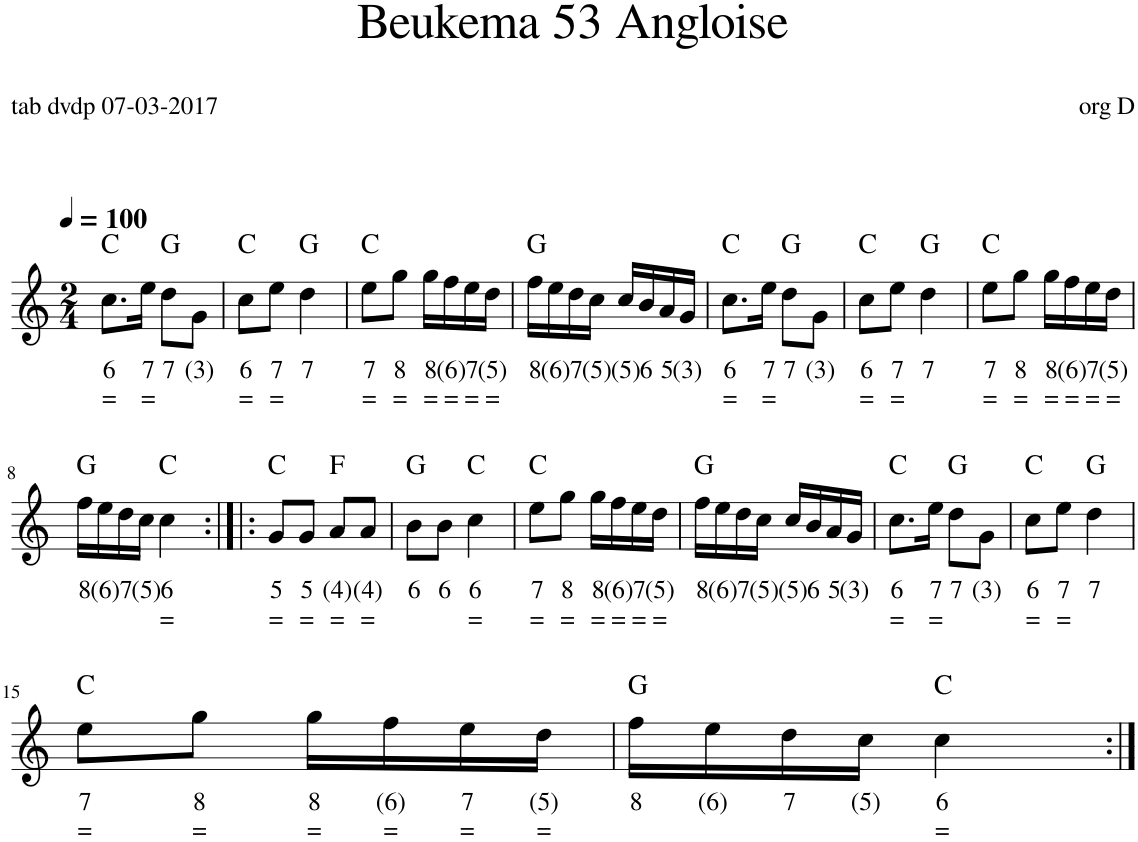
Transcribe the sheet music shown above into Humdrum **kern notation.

**kern	**text	**text	**harte
*part1	*part1	*part1	*part1
*staff1	*staff1	*staff1	*
*I"Stem	*	*	*
*I'Stm.	*	*	*
*clefG2	*	*	*
*k[]	*	*	*
*M2/4	*	*	*
*MM100	*	*	*
=1	=1	=1	=1
!	!LO:LY:b	!LO:LY:b	!
8.cc\L	6	=	C:maj
!	!LO:LY:b	!LO:LY:b	!
16ee\Jk	7	=	.
!	!LO:LY:b	!	!
8dd\L	7	.	G:maj
!	!LO:LY:b	!	!
8g\J	(3)	.	.
=2	=2	=2	=2
!	!LO:LY:b	!LO:LY:b	!
8cc\L	6	=	C:maj
!	!LO:LY:b	!LO:LY:b	!
8ee\J	7	=	.
!	!LO:LY:b	!	!
4dd\	7	.	G:maj
=3	=3	=3	=3
!	!LO:LY:b	!LO:LY:b	!
8ee\L	7	=	C:maj
!	!LO:LY:b	!LO:LY:b	!
8gg\J	8	=	.
!	!LO:LY:b	!LO:LY:b	!
16gg\LL	8	=	.
!	!LO:LY:b	!LO:LY:b	!
16ff\	(6)	=	.
!	!LO:LY:b	!LO:LY:b	!
16ee\	7	=	.
!	!LO:LY:b	!LO:LY:b	!
16dd\JJ	(5)	=	.
=4	=4	=4	=4
!	!LO:LY:b	!	!
16ff\LL	8	.	G:maj
!	!LO:LY:b	!	!
16ee\	(6)	.	.
!	!LO:LY:b	!	!
16dd\	7	.	.
!	!LO:LY:b	!	!
16cc\JJ	(5)	.	.
!	!LO:LY:b	!	!
16cc/LL	(5)	.	.
!	!LO:LY:b	!	!
16b/	6	.	.
!	!LO:LY:b	!	!
16a/	5	.	.
!	!LO:LY:b	!	!
16g/JJ	(3)	.	.
=5	=5	=5	=5
!	!LO:LY:b	!LO:LY:b	!
8.cc\L	6	=	C:maj
!	!LO:LY:b	!LO:LY:b	!
16ee\Jk	7	=	.
!	!LO:LY:b	!	!
8dd\L	7	.	G:maj
!	!LO:LY:b	!	!
8g\J	(3)	.	.
=6	=6	=6	=6
!	!LO:LY:b	!LO:LY:b	!
8cc\L	6	=	C:maj
!	!LO:LY:b	!LO:LY:b	!
8ee\J	7	=	.
!	!LO:LY:b	!	!
4dd\	7	.	G:maj
=7	=7	=7	=7
!	!LO:LY:b	!LO:LY:b	!
8ee\L	7	=	C:maj
!	!LO:LY:b	!LO:LY:b	!
8gg\J	8	=	.
!	!LO:LY:b	!LO:LY:b	!
16gg\LL	8	=	.
!	!LO:LY:b	!LO:LY:b	!
16ff\	(6)	=	.
!	!LO:LY:b	!LO:LY:b	!
16ee\	7	=	.
!	!LO:LY:b	!LO:LY:b	!
16dd\JJ	(5)	=	.
!!LO:LB:g=z
=8	=8	=8	=8
!	!LO:LY:b	!	!
16ff\LL	8	.	G:maj
!	!LO:LY:b	!	!
16ee\	(6)	.	.
!	!LO:LY:b	!	!
16dd\	7	.	.
!	!LO:LY:b	!	!
16cc\JJ	(5)	.	.
!	!LO:LY:b	!LO:LY:b	!
4cc\	6	=	C:maj
=9:|!|:	=9:|!|:	=9:|!|:	=9:|!|:
!	!LO:LY:b	!LO:LY:b	!
8g/L	5	=	C:maj
!	!LO:LY:b	!LO:LY:b	!
8g/J	5	=	.
!	!LO:LY:b	!LO:LY:b	!
8a/L	(4)	=	F:maj
!	!LO:LY:b	!LO:LY:b	!
8a/J	(4)	=	.
=10	=10	=10	=10
!	!LO:LY:b	!	!
8b\L	6	.	G:maj
!	!LO:LY:b	!	!
8b\J	6	.	.
!	!LO:LY:b	!LO:LY:b	!
4cc\	6	=	C:maj
=11	=11	=11	=11
!	!LO:LY:b	!LO:LY:b	!
8ee\L	7	=	C:maj
!	!LO:LY:b	!LO:LY:b	!
8gg\J	8	=	.
!	!LO:LY:b	!LO:LY:b	!
16gg\LL	8	=	.
!	!LO:LY:b	!LO:LY:b	!
16ff\	(6)	=	.
!	!LO:LY:b	!LO:LY:b	!
16ee\	7	=	.
!	!LO:LY:b	!LO:LY:b	!
16dd\JJ	(5)	=	.
=12	=12	=12	=12
!	!LO:LY:b	!	!
16ff\LL	8	.	G:maj
!	!LO:LY:b	!	!
16ee\	(6)	.	.
!	!LO:LY:b	!	!
16dd\	7	.	.
!	!LO:LY:b	!	!
16cc\JJ	(5)	.	.
!	!LO:LY:b	!	!
16cc/LL	(5)	.	.
!	!LO:LY:b	!	!
16b/	6	.	.
!	!LO:LY:b	!	!
16a/	5	.	.
!	!LO:LY:b	!	!
16g/JJ	(3)	.	.
=13	=13	=13	=13
!	!LO:LY:b	!LO:LY:b	!
8.cc\L	6	=	C:maj
!	!LO:LY:b	!LO:LY:b	!
16ee\Jk	7	=	.
!	!LO:LY:b	!	!
8dd\L	7	.	G:maj
!	!LO:LY:b	!	!
8g\J	(3)	.	.
=14	=14	=14	=14
!	!LO:LY:b	!LO:LY:b	!
8cc\L	6	=	C:maj
!	!LO:LY:b	!LO:LY:b	!
8ee\J	7	=	.
!	!LO:LY:b	!	!
4dd\	7	.	G:maj
!!LO:LB:g=z
=15	=15	=15	=15
!	!LO:LY:b	!LO:LY:b	!
8ee\L	7	=	C:maj
!	!LO:LY:b	!LO:LY:b	!
8gg\J	8	=	.
!	!LO:LY:b	!LO:LY:b	!
16gg\LL	8	=	.
!	!LO:LY:b	!LO:LY:b	!
16ff\	(6)	=	.
!	!LO:LY:b	!LO:LY:b	!
16ee\	7	=	.
!	!LO:LY:b	!LO:LY:b	!
16dd\JJ	(5)	=	.
=16	=16	=16	=16
!	!LO:LY:b	!	!
16ff\LL	8	.	G:maj
!	!LO:LY:b	!	!
16ee\	(6)	.	.
!	!LO:LY:b	!	!
16dd\	7	.	.
!	!LO:LY:b	!	!
16cc\JJ	(5)	.	.
!	!LO:LY:b	!LO:LY:b	!
4cc\	6	=	C:maj
=:|!	=:|!	=:|!	=:|!
*-	*-	*-	*-
